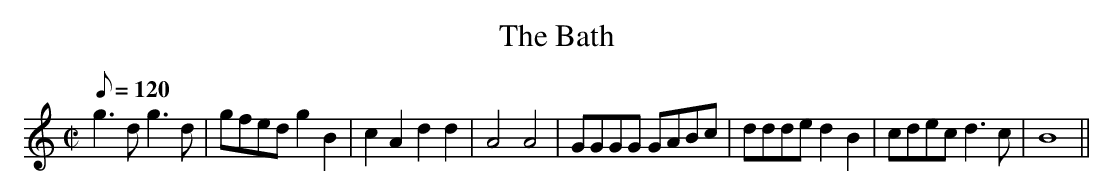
X:1
T:The Bath
L:1/8
M:C|
Q:120
K:G mixolydian
g3d g3d|gfed g2B2|c2A2 d2d2|A4A4|GGGG GABc|ddde d2B2|cdec d3c|B8||
